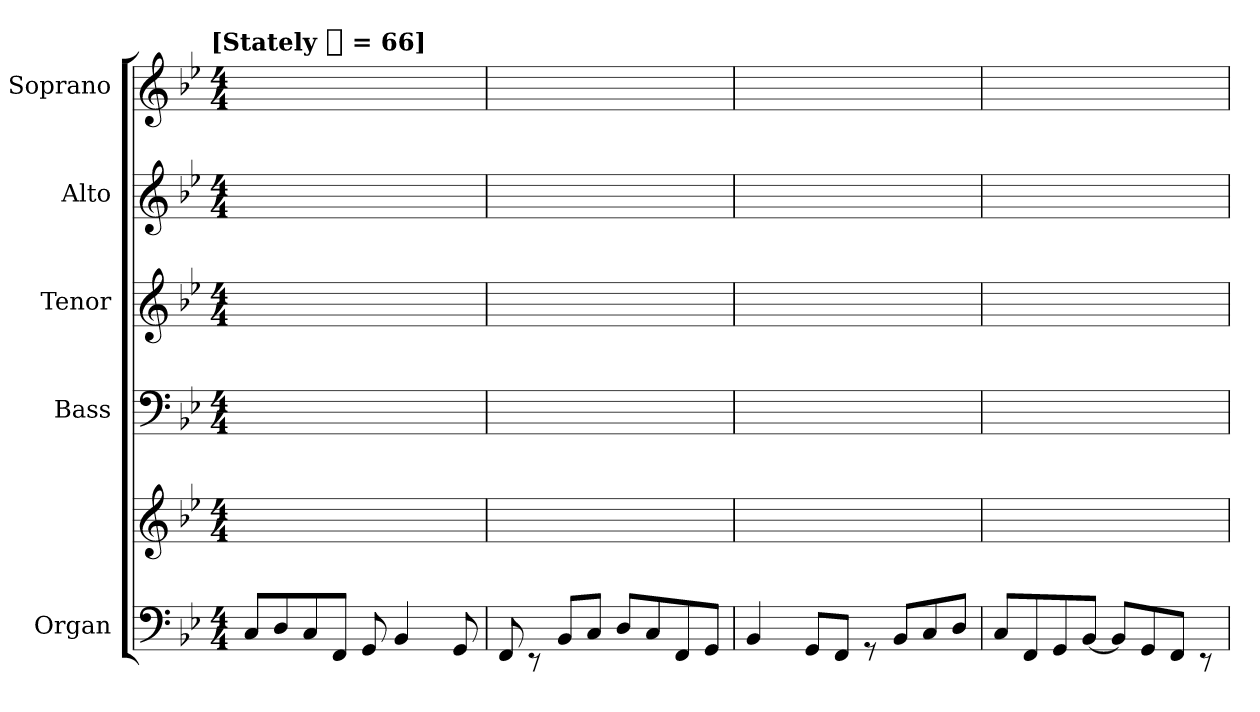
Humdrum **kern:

**kern	**kern	**kern	**kern	**kern	**kern
*part5	*part5	*part4	*part3	*part2	*part1
*staff6	*staff5	*staff4	*staff3	*staff2	*staff1
*I"Organ	*	*I"Bass	*I"Tenor	*I"Alto	*I"Soprano
*I'Org.	*	*I'B.	*I'T.	*I'A.	*I'S.
*clefF4	*clefG2	*clefF4	*clefG2	*clefG2	*clefG2
*	*	*	*ITrd7c12	*	*
*k[b-e-]	*k[b-e-]	*k[b-e-]	*k[b-e-]	*k[b-e-]	*k[b-e-]
*B-:	*B-:	*B-:	*B-:	*B-:	*B-:
!!LO:TX:omd:t=[Stately [quarter] = 66]
*M4/4	*M4/4	*M4/4	*M4/4	*M4/4	*M4/4
*MM66	*MM66	*MM66	*MM66	*MM66	*MM66
=1	=1	=1	=1	=1	=1
8CL	4ryy	4ryy	4ryy	4ryy	4ryy
8D	.	.	.	.	.
8C	4ryy	4ryy	4ryy	4ryy	4ryy
8FFJ	.	.	.	.	.
8GG	4ryy	4ryy	4ryy	4ryy	4ryy
4BB-	.	.	.	.	.
.	4ryy	4ryy	4ryy	4ryy	4ryy
8GG	.	.	.	.	.
=2	=2	=2	=2	=2	=2
8FF	1ryy	8ryy	4ryy	4ryy	4ryy
8rEE	.	8ryy	.	.	.
8BB-L	.	4ryy	2ryy	4ryy	2ryy
8CJ	.	.	.	.	.
8DL	.	8ryy	.	4ryy	.
8C	.	8ryy	.	.	.
8FF	.	8ryy	8ryy	4ryy	4ryy
8GGJ	.	8ryy	8ryy	.	.
=3	=3	=3	=3	=3	=3
4BB-	1ryy	8ryy	4ryy	4ryy	4ryy
.	.	8ryy	.	.	.
8GGL	.	4ryy	2ryy	4ryy	2ryy
8FFJ	.	.	.	.	.
8rGG	.	8ryy	.	4ryy	.
8BB-L	.	8ryy	.	.	.
8C	.	8ryy	8ryy	4ryy	4ryy
8DJ	.	8ryy	8ryy	.	.
=4	=4	=4	=4	=4	=4
8CL	4ryy	4ryy	4ryy	4ryy	4ryy
8FF	.	.	.	.	.
8GG	4ryy	4ryy	4ryy	4ryy	4ryy
[8BB-J	.	.	.	.	.
8BB-L]	4ryy	4ryy	4ryy	4ryy	4ryy
8GG	.	.	.	.	.
8FFJ	4ryy	4ryy	4ryy	4ryy	4ryy
8rEE	.	.	.	.	.
=	=	=	=	=	=
*-	*-	*-	*-	*-	*-
